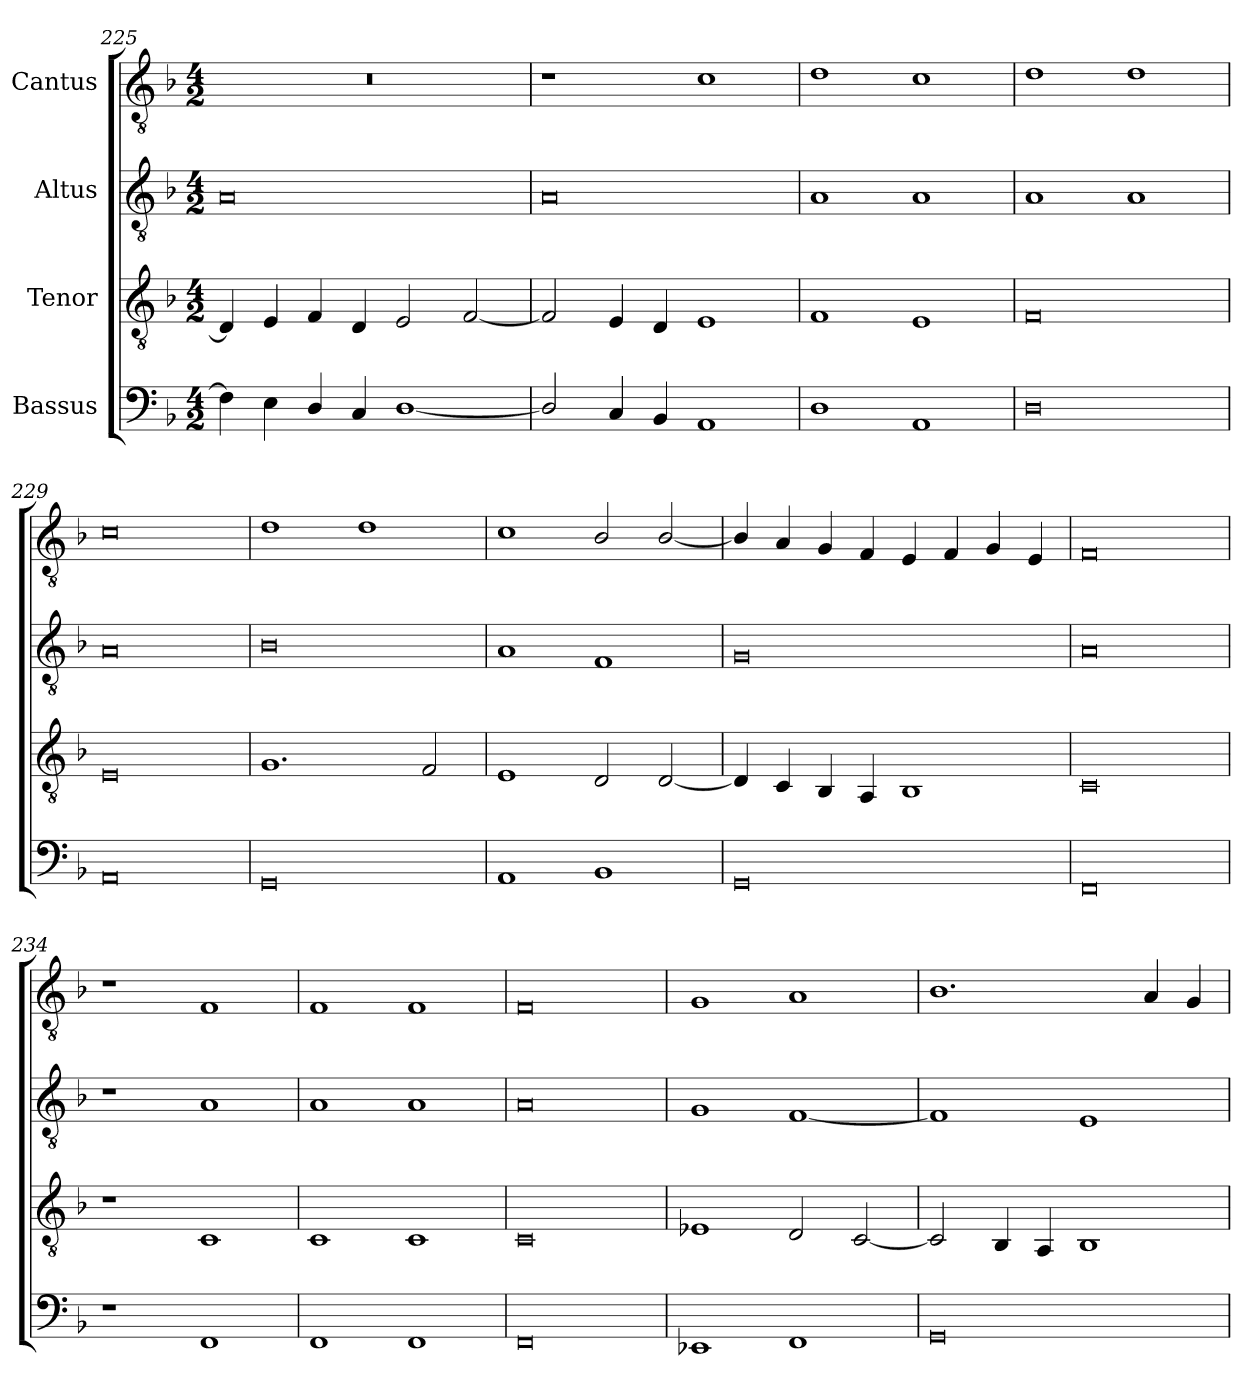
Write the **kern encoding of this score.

**kern	**kern	**kern	**kern
*part4	*part3	*part2	*part1
*staff4	*staff3	*staff2	*staff1
*I"Bassus	*I"Tenor	*I"Altus	*I"Cantus
*clefF4	*clefGv2	*clefGv2	*clefGv2
*k[b-]	*k[b-]	*k[b-]	*k[b-]
*M4/2	*M4/2	*M4/2	*M4/2
=225	=225	=225	=225
4F\]	4D/]	0A/	0r
4E\	4E/	.	.
4D/	4F/	.	.
4C/	4D/	.	.
[1D/	2E/	.	.
.	[2F/	.	.
=226	=226	=226	=226
2D/]	2F/]	0A/	1r
4C/	4E/	.	.
4BB-/	4D/	.	.
1AA/	1E/	.	1c\
=227	=227	=227	=227
1D/	1F/	1A/	1d\
1AA/	1E/	1A/	1c\
=228	=228	=228	=228
0D/	0F/	1A/	1d\
.	.	1A/	1d\
=229	=229	=229	=229
0AA/	0E/	0A/	0c\
=230	=230	=230	=230
0GG/	1.G/	0B-/	1d\
.	.	.	1d\
.	2F/	.	.
=231	=231	=231	=231
1AA/	1E/	1A/	1c\
1BB-/	2D/	1F/	2B-/
.	[2D/	.	[2B-/
=232	=232	=232	=232
0GG/	4D/]	0G/	4B-/]
.	4C/	.	4A/
.	4BB-/	.	4G/
.	4AA/	.	4F/
.	1BB-/	.	4E/
.	.	.	4F/
.	.	.	4G/
.	.	.	4E/
=233	=233	=233	=233
0FF/	0C/	0A/	0F/
=234	=234	=234	=234
1r	1r	1r	1r
1FF/	1C/	1A/	1F/
=235	=235	=235	=235
1FF/	1C/	1A/	1F/
1FF/	1C/	1A/	1F/
=236	=236	=236	=236
0FF/	0C/	0A/	0F/
=237	=237	=237	=237
1EE-X/	1E-X/	1G/	1G/
1FF/	2D/	[1F/	1A/
.	[2C/	.	.
=238	=238	=238	=238
0GG/	2C/]	1F/]	1.B-/
.	4BB-/	.	.
.	4AA/	.	.
.	1BB-/	1E/	.
.	.	.	4A/
.	.	.	4G/
=	=	=	=
*-	*-	*-	*-
